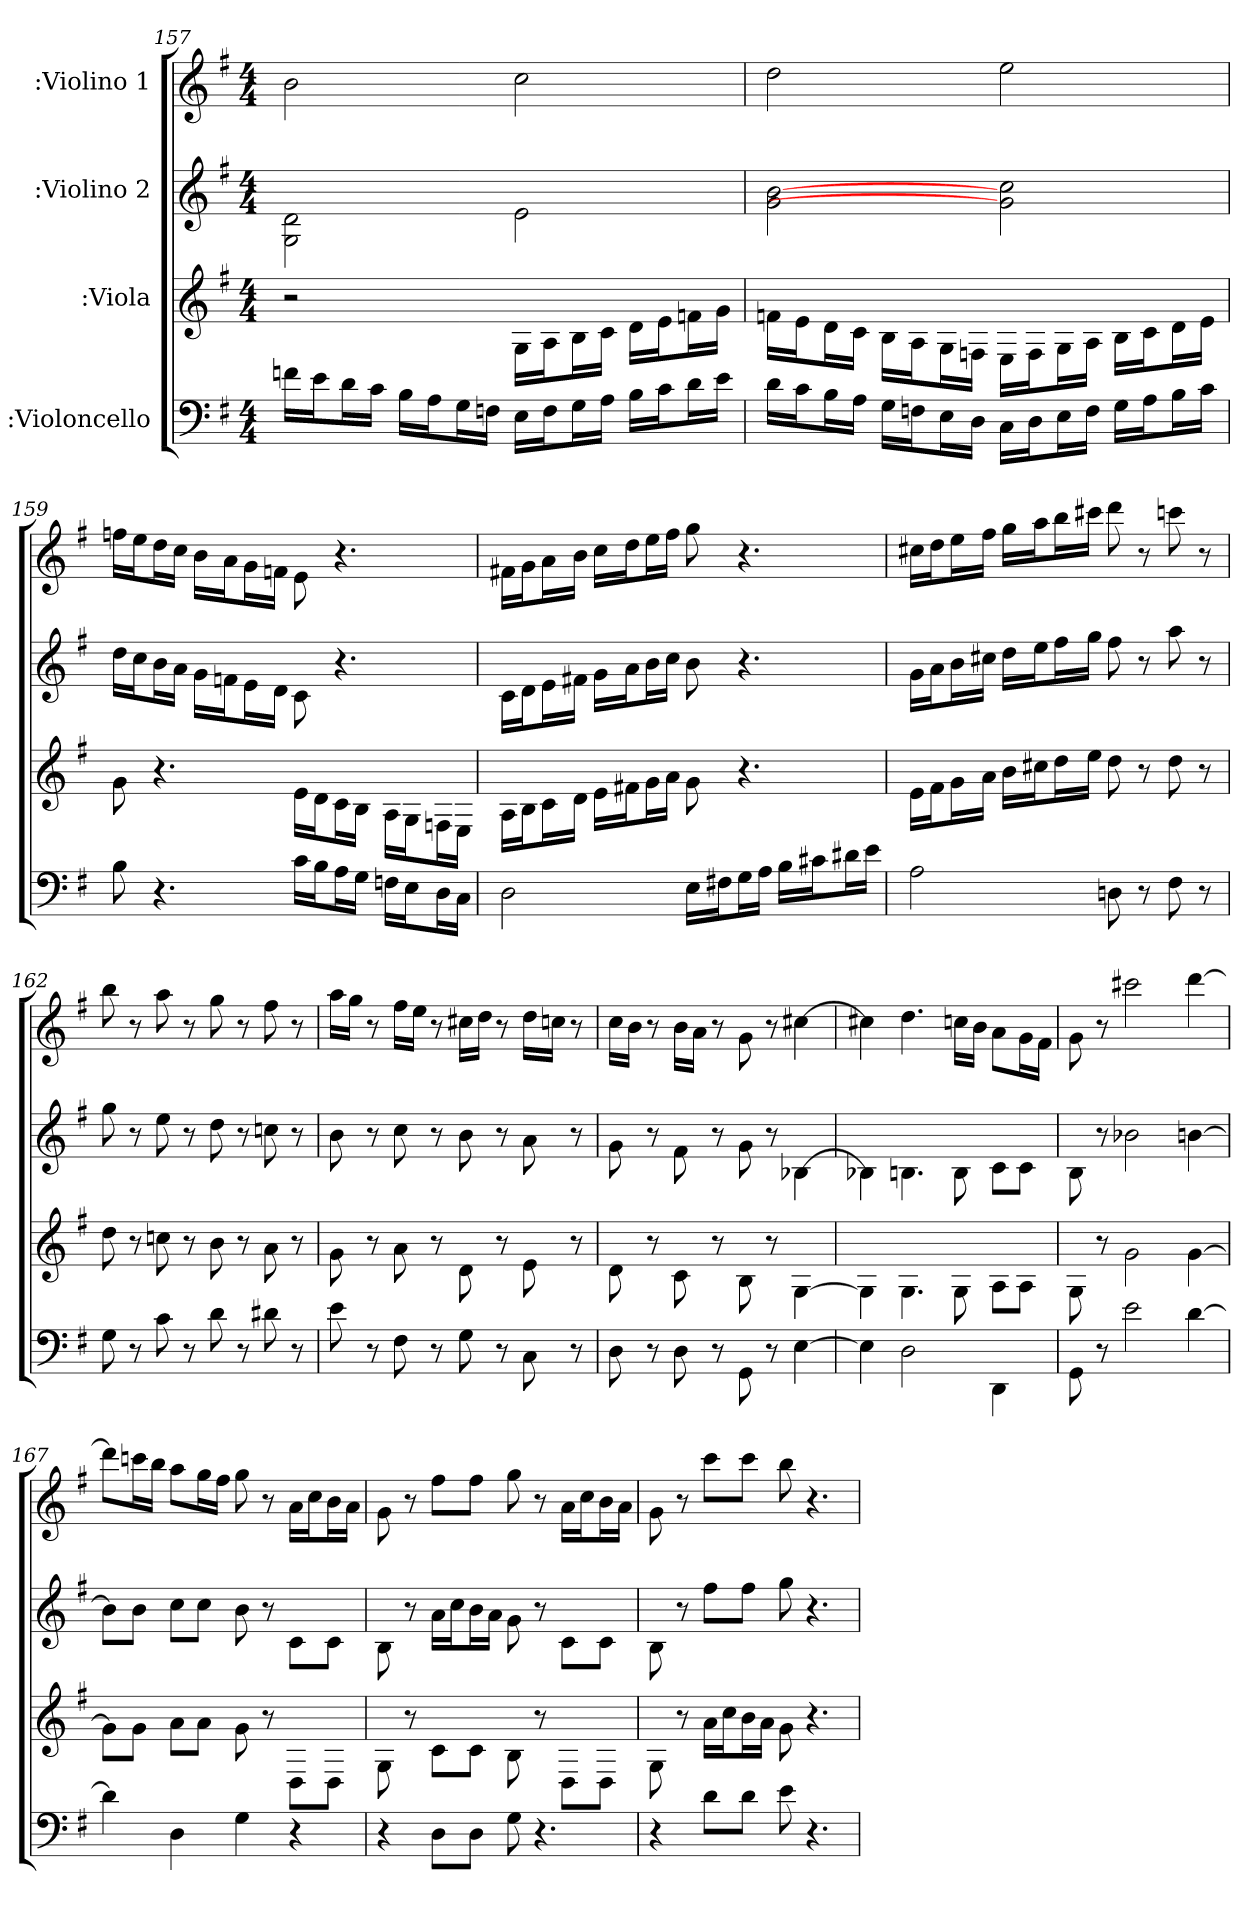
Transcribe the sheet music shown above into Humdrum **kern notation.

**kern	**kern	**kern	**kern
*part4	*part3	*part2	*part1
*staff4	*staff3	*staff2	*staff1
*I":Violoncello	*I":Viola	*I":Violino 2	*I":Violino 1
*k[f#]	*k[f#]	*k[f#]	*k[f#]
*G:	*G:	*G:	*G:
*M4/4	*M4/4	*M4/4	*M4/4
=157	=157	=157	=157
16fn\LL	2r	2d\ 2G\	2b\
16e\J	.	.	.
16d\L	.	.	.
16c\JJ	.	.	.
16B\LL	.	.	.
16A\J	.	.	.
16G\L	.	.	.
16F\JJ	.	.	.
16E\LL	16G\LL	2e\	2cc\
16F\J	16A\J	.	.
16G\L	16B\L	.	.
16A\JJ	16c\JJ	.	.
16B\LL	16d\LL	.	.
16c\J	16e\J	.	.
16d\L	16fn\L	.	.
16e\JJ	16g\JJ	.	.
=158	=158	=158	=158
16d\LL	16fn\LL	[2b\ 2g\	2dd\
16c\J	16e\J	.	.
16B\L	16d\L	.	.
16A\JJ	16c\JJ	.	.
16G\LL	16B\LL	.	.
16Fn\J	16A\J	.	.
16E\L	16G\L	.	.
16D\JJ	16F\JJ	.	.
16C\LL	16E\LL	2cc\ 2g\]	2ee\
16D\J	16F\J	.	.
16E\L	16G\L	.	.
16F\JJ	16A\JJ	.	.
16G\LL	16B\LL	.	.
16A\J	16c\J	.	.
16B\L	16d\L	.	.
16c\JJ	16e\JJ	.	.
=159	=159	=159	=159
8B\	8g\	16dd\LL	16ffn\LL
.	.	16cc\J	16ee\J
4.r	4.r	16b\L	16dd\L
.	.	16a\JJ	16cc\JJ
.	.	16g\LL	16b\LL
.	.	16fn\J	16a\J
.	.	16e\L	16g\L
.	.	16d\JJ	16f\JJ
16c\LL	16e\LL	8c\	8e\
16B\J	16d\J	.	.
16A\L	16c\L	4.r	4.r
16G\JJ	16B\JJ	.	.
16Fn\LL	16A\LL	.	.
16E\J	16G\J	.	.
16D\L	16Fn\L	.	.
16C\JJ	16E\JJ	.	.
=160	=160	=160	=160
2D\	16A\LL	16c\LL	16f#X\LL
.	16B\J	16d\J	16g\J
.	16c\L	16e\L	16a\L
.	16d\JJ	16f#X\JJ	16b\JJ
.	16e\LL	16g\LL	16cc\LL
.	16f#X\J	16a\J	16dd\J
.	16g\L	16b\L	16ee\L
.	16a\JJ	16cc\JJ	16ff#\JJ
16E\LL	8g\	8b\	8gg\
16F#X\J	.	.	.
16G\L	4.r	4.r	4.r
16A\JJ	.	.	.
16B\LL	.	.	.
16c#X\J	.	.	.
16d#X\L	.	.	.
16e\JJ	.	.	.
=161	=161	=161	=161
2A\	16e\LL	16g\LL	16cc#X\LL
.	16f#\J	16a\J	16dd\J
.	16g\L	16b\L	16ee\L
.	16a\JJ	16cc#X\JJ	16ff#\JJ
.	16b\LL	16dd\LL	16gg\LL
.	16cc#X\J	16ee\J	16aa\J
.	16dd\L	16ff#\L	16bb\L
.	16ee\JJ	16gg\JJ	16ccc#\JJ
8Dn\	8dd\	8ff#\	8ddd\
8r	8r	8r	8r
8F#\	8dd\	8aa\	8cccn\
8r	8r	8r	8r
=162	=162	=162	=162
8G\	8dd\	8gg\	8bb\
8r	8r	8r	8r
8c\	8ccn\	8ee\	8aa\
8r	8r	8r	8r
8d\	8b\	8dd\	8gg\
8r	8r	8r	8r
8d#X\	8a\	8ccn\	8ff#\
8r	8r	8r	8r
=163	=163	=163	=163
8e\	8g\	8b\	16aa\LL
.	.	.	16gg\JJ
8r	8r	8r	8r
8F#\	8a\	8cc\	16ff#\LL
.	.	.	16ee\JJ
8r	8r	8r	8r
8G\	8d\	8b\	16cc#X\LL
.	.	.	16dd\JJ
8r	8r	8r	8r
8C\	8e\	8a\	16dd\LL
.	.	.	16ccn\JJ
8r	8r	8r	8r
=164	=164	=164	=164
8D\	8d\	8g\	16cc\LL
.	.	.	16b\JJ
8r	8r	8r	8r
8D\	8c\	8f#\	16b\LL
.	.	.	16a\JJ
8r	8r	8r	8r
8GG\	8B\	8g\	8g\
8r	8r	8r	8r
[4E\	[4G\	[4B-X\	[4cc#X\
=165	=165	=165	=165
4E\]	4G\]	4B-X\]	4cc#X\]
2D\	4.G\	4.Bn\	4.dd\
.	8G\	8B\	16ccn\LL
.	.	.	16b\JJ
4DD\	8A\L	8c\L	8a\L
.	8A\J	8c\J	16g\L
.	.	.	16f#\JJ
=166	=166	=166	=166
8GG\	8G\	8B\	8g\
8r	8r	8r	8r
2e\	2g\	2b-X\	2ccc#X\
[4d\	[4g\	[4bn\	[4ddd\
=167	=167	=167	=167
4d\]	8g\L]	8b\L]	8ddd\L]
.	8g\J	8b\J	16cccn\L
.	.	.	16bb\JJ
4D\	8a\L	8cc\L	8aa\L
.	8a\J	8cc\J	16gg\L
.	.	.	16ff#\JJ
4G\	8g\	8b\	8gg\
.	8r	8r	8r
4r	8D\L	8c\L	16a\LL
.	.	.	16cc\J
.	8D\J	8c\J	16b\L
.	.	.	16a\JJ
=168	=168	=168	=168
4r	8G\	8B\	8g\
.	8r	8r	8r
8D\L	8c\L	16a\LL	8ff#\L
.	.	16cc\J	.
8D\J	8c\J	16b\L	8ff#\J
.	.	16a\JJ	.
8G\	8B\	8g\	8gg\
4.r	8r	8r	8r
.	8D\L	8c\L	16a\LL
.	.	.	16cc\J
.	8D\J	8c\J	16b\L
.	.	.	16a\JJ
=169	=169	=169	=169
4r	8G\	8B\	8g\
.	8r	8r	8r
8d\L	16a\LL	8ff#\L	8ccc\L
.	16cc\J	.	.
8d\J	16b\L	8ff#\J	8ccc\J
.	16a\JJ	.	.
8e\	8g\	8gg\	8bb\
4.r	4.r	4.r	4.r
=	=	=	=
*-	*-	*-	*-
